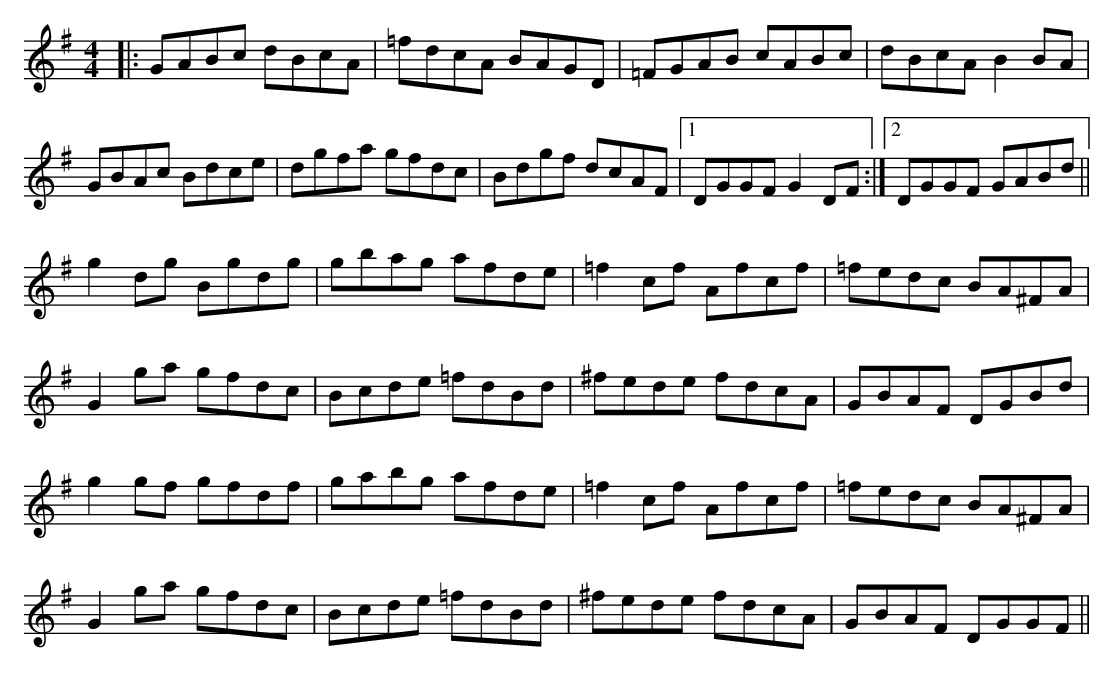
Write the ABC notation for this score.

X:1
M:4/4
K:G
|:GABc dBcA|=fdcA BAGD|=FGAB cABc|dBcA B2BA|
GBAc Bdce|dgfa gfdc|Bdgf dcAF|1 DGGF G2DF:|2 DGGF GABd||
g2dg Bgdg|gbag afde|=f2cf Afcf|=fedc BA^FA|
G2ga gfdc|Bcde =fdBd|^fede fdcA|GBAF DGBd|
g2gf gfdf|gabg afde|=f2cf Afcf|=fedc BA^FA|
G2ga gfdc|Bcde =fdBd|^fede fdcA|GBAF DGGF||
